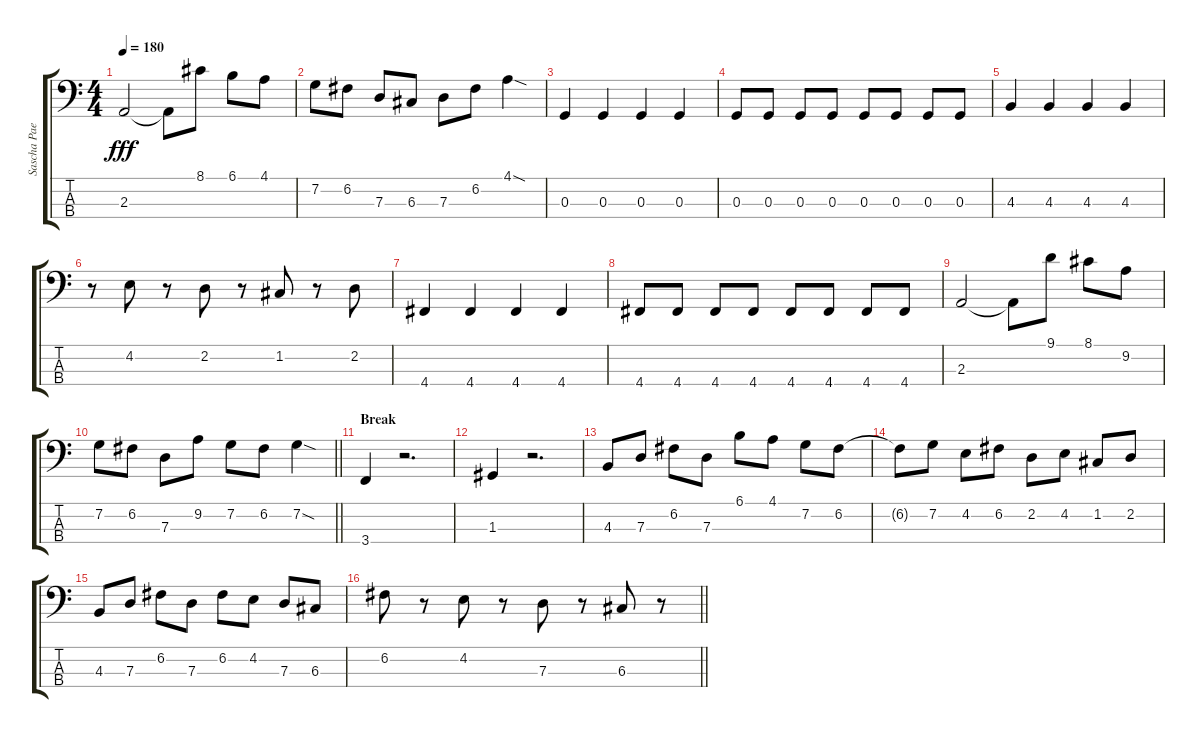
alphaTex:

\track ("Sascha Paeth" "Sascha Pae") {instrument electricbassfinger}
\staff {score tabs}
\tuning (F2 C2 G1 D1) {hide}
\ts (4 4)
\tempo 180
\clef f4
\ks c
2.3.2{dy fff} 2.3{t}.8 8.1.8 6.1.8 4.1.8 |
7.2.8 6.2.8 7.3.8 6.3.8 7.3.8 6.2.8 4.1{sod}.4 |
0.3.4 0.3.4 0.3.4 0.3.4 |
0.3.8 0.3.8 0.3.8 0.3.8 0.3.8 0.3.8 0.3.8 0.3.8 |
4.3.4 4.3.4 4.3.4 4.3.4 |
r.8 4.2.8 r.8 2.2.8 r.8 1.2.8 r.8 2.2.8 |
4.4.4 4.4.4 4.4.4 4.4.4 |
4.4.8 4.4.8 4.4.8 4.4.8 4.4.8 4.4.8 4.4.8 4.4.8 |
2.3.2 2.3{t}.8 9.1.8 8.1.8 9.2.8 |
\barLineRight lightlight
7.2.8 6.2.8 7.3.8 9.2.8 7.2.8 6.2.8 7.2{sod}.4 |
\section ("" "Break")
3.4.4 r.2{d} |
1.3.4 r.2{d} |
4.3.8 7.3.8 6.2.8 7.3.8 6.1.8 4.1.8 7.2.8 6.2.8 |
6.2{t}.8 7.2.8 4.2.8 6.2.8 2.2.8 4.2.8 1.2.8 2.2.8 |
4.3.8 7.3.8 6.2.8 7.3.8 6.2.8 4.2.8 7.3.8 6.3.8 |
\barLineRight lightlight
6.2.8 r.8 4.2.8 r.8 7.3.8 r.8 6.3.8 r.8
